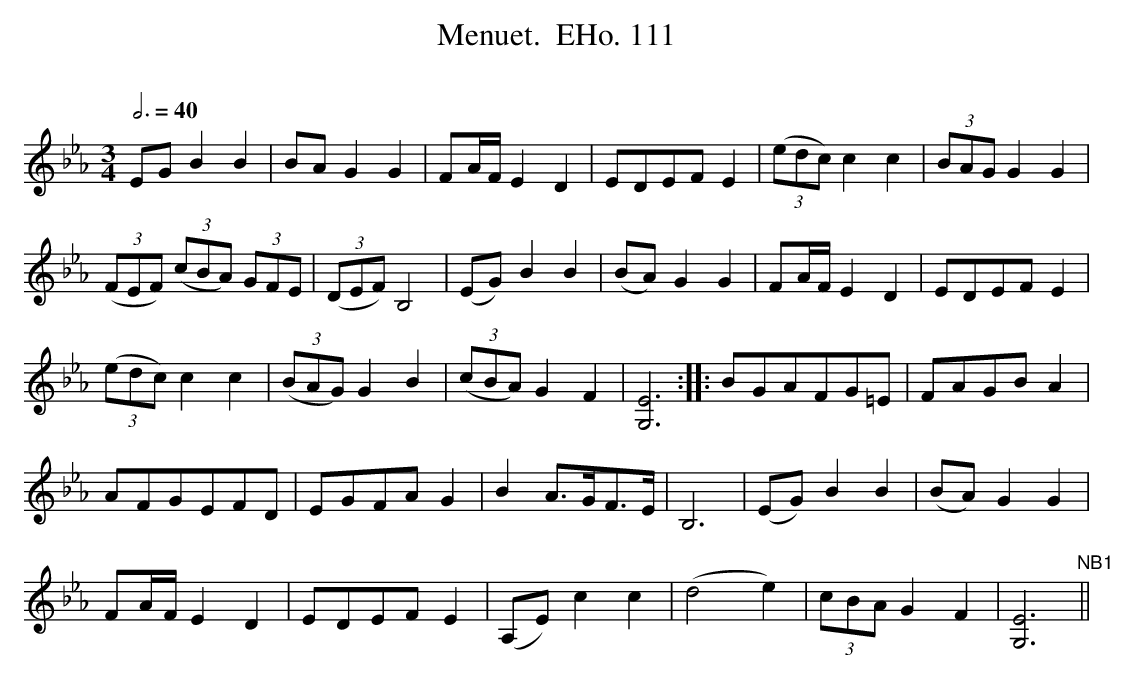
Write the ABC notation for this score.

X:1
T:Menuet.  EHo. 111
M:3/4
L:1/8
Q:3/4=40
O:
K:Eb
EGB2B2 | BAG2G2 | FA/F/ E2D2 | EDEF E2 | (3(edc) c2c2 | (3BAG G2G2 |
(3(FEF) (3(cBA) (3GFE | (3(DEF) B,4 | (EG) B2B2 | (BA) G2G2 | FA/F/ E2D2 |EDEFE2 |
(3(edc) c2c2 | (3(BAG) G2B2 | (3(cBA) G2F2 | [E6G,6] :||: BGAFG=E | FAGB A2 |
AFGEFD | EGFA G2 | B2 A>GF>E | B,6 | (EG)B2B2 | (BA) G2G2 |
FA/F/ E2D2 | EDEF E2 | (A,E)c2c2 | (d4e2) | (3cBA G2F2 | [E6G,6] "NB1" ||
